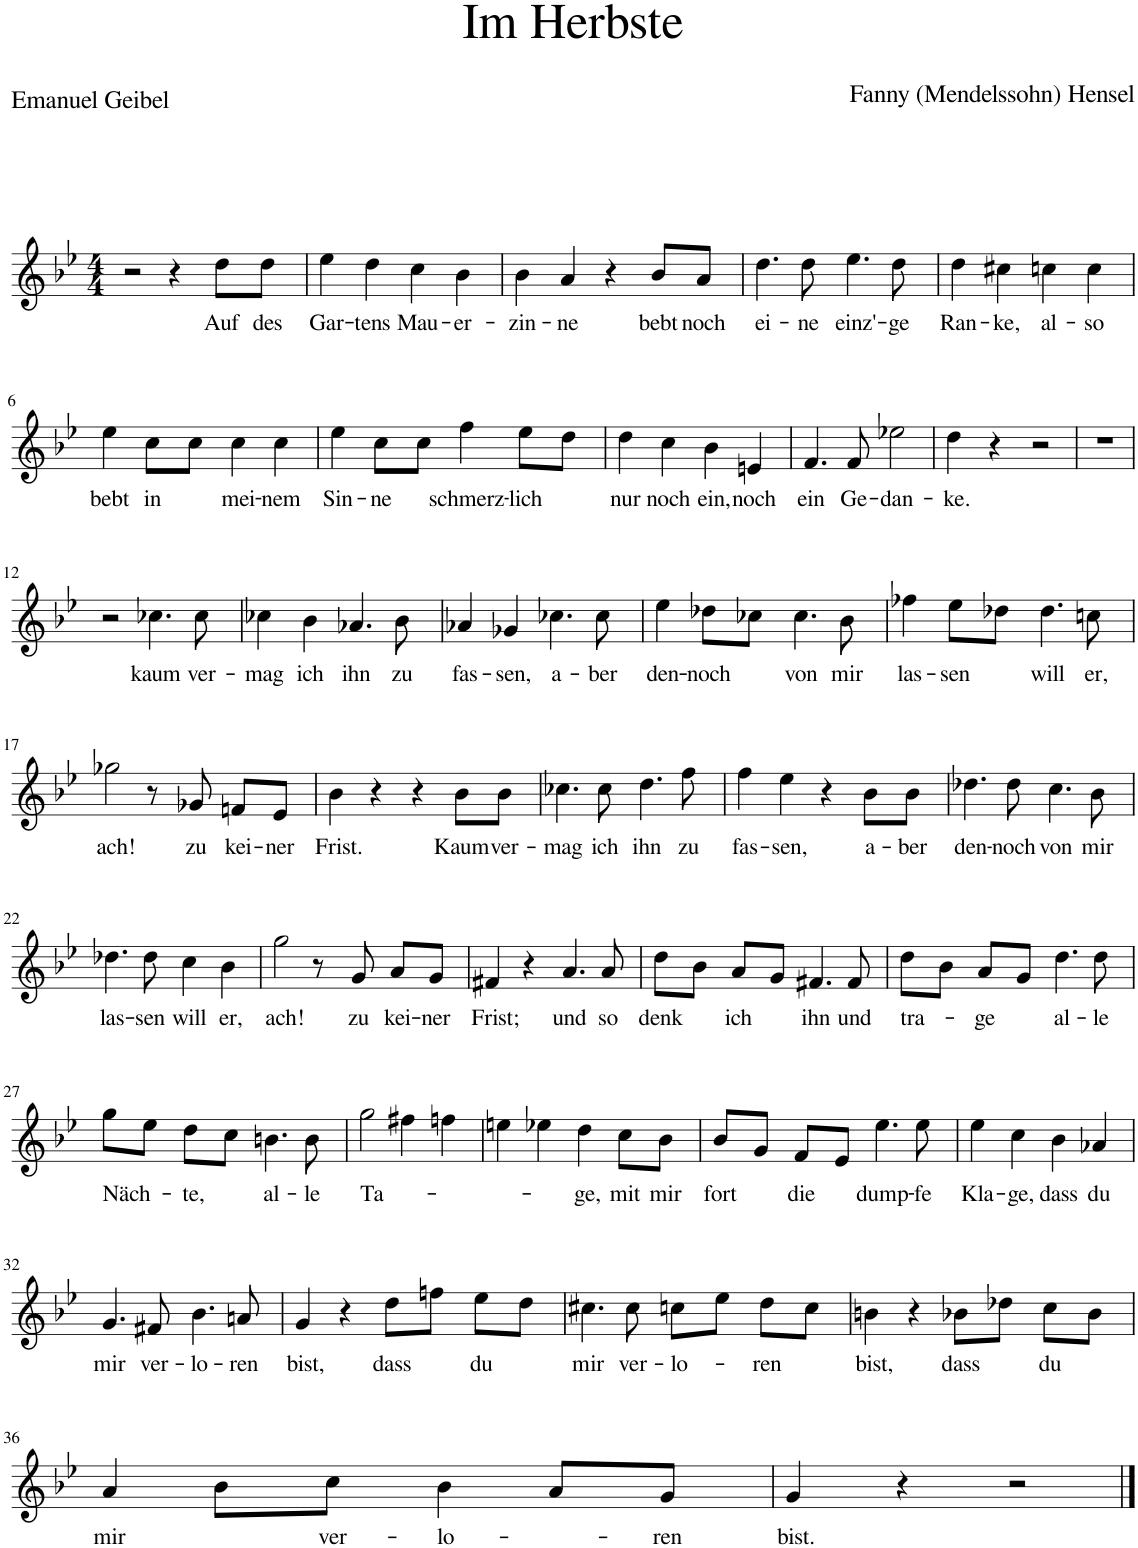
**kern	**text
*part1	*part1
*staff1	*staff1
*I"Piano	*
*I'Pno	*
*clefG2	*
*k[b-e-]	*
*M4/4	*
=1	=1
2r	.
4r	.
!	!LO:LY:b
8dd\L	Auf
!	!LO:LY:b
8dd\J	des
=2	=2
!	!LO:LY:b
4ee-\	Gar-
!	!LO:LY:b
4dd\	-tens
!	!LO:LY:b
4cc\	Mau-
!	!LO:LY:b
4b-\	-er-
=3	=3
!	!LO:LY:b
4b-\	-zin-
!	!LO:LY:b
4a/	-ne
4r	.
!	!LO:LY:b
8b-/L	bebt
!	!LO:LY:b
8a/J	noch
=4	=4
!	!LO:LY:b
4.dd\	ei-
!	!LO:LY:b
8dd\	-ne
!	!LO:LY:b
4.ee-\	einz'-
!	!LO:LY:b
8dd\	-ge
=5	=5
!	!LO:LY:b
4dd\	Ran-
!	!LO:LY:b
4cc#X\	-ke,
!	!LO:LY:b
4ccn\	al-
!	!LO:LY:b
4cc\	-so
!!LO:LB:g=z
=6	=6
!	!LO:LY:b
4ee-\	bebt
!	!LO:LY:b
8cc\L	in
8cc\J	.
!	!LO:LY:b
4cc\	mei-
!	!LO:LY:b
4cc\	-nem
=7	=7
!	!LO:LY:b
4ee-\	Sin-
!	!LO:LY:b
8cc\L	-ne
8cc\J	.
!	!LO:LY:b
4ff\	schmerz-
!	!LO:LY:b
8ee-\L	-lich
8dd\J	.
=8	=8
!	!LO:LY:b
4dd\	nur
!	!LO:LY:b
4cc\	noch
!	!LO:LY:b
4b-\	ein,
!	!LO:LY:b
4en/	noch
=9	=9
!	!LO:LY:b
4.f/	ein
!	!LO:LY:b
8f/	Ge-
!	!LO:LY:b
2ee-X\	-dan-
=10	=10
!	!LO:LY:b
4dd\	ke.
4r	.
2r	.
=11	=11
1r	.
!!LO:LB:g=z
=12	=12
2r	.
!	!LO:LY:b
4.cc-X\	kaum
!	!LO:LY:b
8cc-\	ver-
=13	=13
!	!LO:LY:b
4cc-X\	mag
!	!LO:LY:b
4b-\	ich
!	!LO:LY:b
4.a-X/	ihn
!	!LO:LY:b
8b-\	zu
=14	=14
!	!LO:LY:b
4a-X/	fas-
!	!LO:LY:b
4g-X/	-sen,
!	!LO:LY:b
4.cc-X\	a-
!	!LO:LY:b
8cc-\	-ber
=15	=15
!	!LO:LY:b
4ee-\	den-
!	!LO:LY:b
8dd-X\L	-noch
8cc-X\J	.
!	!LO:LY:b
4.cc-\	von
!	!LO:LY:b
8b-\	mir
=16	=16
!	!LO:LY:b
4ff-X\	las-
!	!LO:LY:b
8ee-\L	-sen
8dd-X\J	.
!	!LO:LY:b
4.dd-\	will
!	!LO:LY:b
8ccn\	er,
!!LO:LB:g=z
=17	=17
!	!LO:LY:b
2gg-X\	ach!
8r	.
!	!LO:LY:b
8g-X/	zu
!	!LO:LY:b
8fn/L	kei-
!	!LO:LY:b
8e-/J	-ner
=18	=18
!	!LO:LY:b
4b-\	Frist.
4r	.
4r	.
!	!LO:LY:b
8b-\L	Kaum
!	!LO:LY:b
8b-\J	ver-
=19	=19
!	!LO:LY:b
4.cc-X\	-mag
!	!LO:LY:b
8cc-\	ich
!	!LO:LY:b
4.dd\	ihn
!	!LO:LY:b
8ff\	zu
=20	=20
!	!LO:LY:b
4ff\	fas-
!	!LO:LY:b
4ee-\	-sen,
4r	.
!	!LO:LY:b
8b-\L	a-
!	!LO:LY:b
8b-\J	-ber
=21	=21
!	!LO:LY:b
4.dd-X\	den-
!	!LO:LY:b
8dd-\	-noch
!	!LO:LY:b
4.cc\	von
!	!LO:LY:b
8b-\	mir
!!LO:LB:g=z
=22	=22
!	!LO:LY:b
4.dd-X\	las-
!	!LO:LY:b
8dd-\	-sen
!	!LO:LY:b
4cc\	will
!	!LO:LY:b
4b-\	er,
=23	=23
!	!LO:LY:b
2gg\	ach!
8r	.
!	!LO:LY:b
8g/	zu
!	!LO:LY:b
8a/L	kei-
!	!LO:LY:b
8g/J	-ner
=24	=24
!	!LO:LY:b
4f#X/	Frist;
4r	.
!	!LO:LY:b
4.a/	und
!	!LO:LY:b
8a/	so
=25	=25
!	!LO:LY:b
8dd\L	denk
8b-\J	.
!	!LO:LY:b
8a/L	ich
8g/J	.
!	!LO:LY:b
4.f#X/	ihn
!	!LO:LY:b
8f#/	und
=26	=26
!	!LO:LY:b
8dd\L	tra-
8b-\J	.
!	!LO:LY:b
8a/L	-ge
8g/J	.
!	!LO:LY:b
4.dd\	al-
!	!LO:LY:b
8dd\	-le
!!LO:LB:g=z
=27	=27
!	!LO:LY:b
8gg\L	Näch-
8ee-\J	.
!	!LO:LY:b
8dd\L	-te,
8cc\J	.
!	!LO:LY:b
4.bn\	al-
!	!LO:LY:b
8b\	-le
=28	=28
!	!LO:LY:b
2gg\	Ta-
4ff#X\	.
4ffn\	.
=29	=29
4een\	.
4ee-X\	.
!	!LO:LY:b
4dd\	-ge,
!	!LO:LY:b
8cc\L	mit
!	!LO:LY:b
8b-\J	mir
=30	=30
!	!LO:LY:b
8b-/L	fort
8g/J	.
!	!LO:LY:b
8f/L	die
8e-/J	.
!	!LO:LY:b
4.ee-\	dump-
!	!LO:LY:b
8ee-\	-fe
=31	=31
!	!LO:LY:b
4ee-\	Kla-
!	!LO:LY:b
4cc\	-ge,
!	!LO:LY:b
4b-\	dass
!	!LO:LY:b
4a-X/	du
!!LO:LB:g=z
=32	=32
!	!LO:LY:b
4.g/	mir
!	!LO:LY:b
8f#X/	ver-
!	!LO:LY:b
4.b-\	-lo-
!	!LO:LY:b
8an/	-ren
=33	=33
!	!LO:LY:b
4g/	bist,
4r	.
!	!LO:LY:b
8dd\L	dass
8ffn\J	.
!	!LO:LY:b
8ee-\L	du
8dd\J	.
=34	=34
!	!LO:LY:b
4.cc#X\	mir
!	!LO:LY:b
8cc#\	ver-
!	!LO:LY:b
8ccn\L	-lo-
8ee-\J	.
!	!LO:LY:b
8dd\L	-ren
8cc\J	.
=35	=35
!	!LO:LY:b
4bn\	bist,
4r	.
!	!LO:LY:b
8b-X\L	dass
8dd-X\J	.
!	!LO:LY:b
8cc\L	du
8b-\J	.
!!LO:LB:g=z
=36	=36
!	!LO:LY:b
4a/	mir
8b-\L	.
!	!LO:LY:b
8cc\J	ver-
!	!LO:LY:b
4b-\	-lo-
8a/L	.
!	!LO:LY:b
8g/J	-ren
=37	=37
!	!LO:LY:b
4g/	bist.
4r	.
2r	.
==	==
*-	*-
